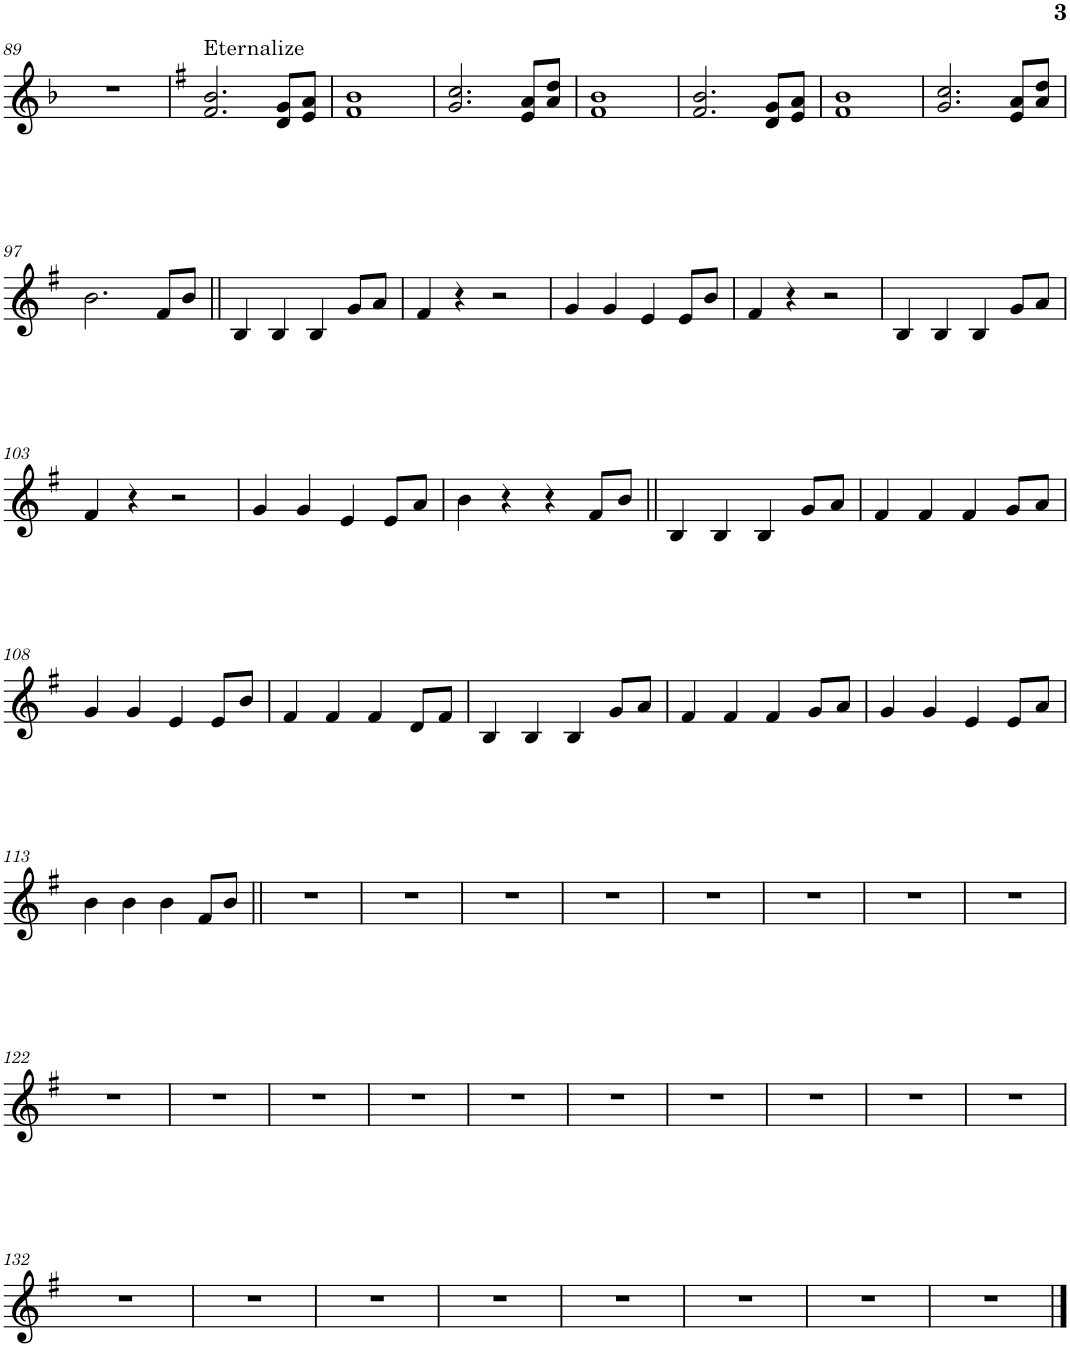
**kern
*part1
*staff1
*I"Bb Trumpet
*I'Bb Tpt.
!!LO:PB:g=z
*clefG2
*Trd1c2
*k[b-]
*M4/4
=89
1r
=90
*k[f#]
!LO:TX:a:t=Eternalize
2.f#/ 2.b/
8d/ 8g/L
8e/ 8a/J
=91
1f# 1b
=92
2.g/ 2.cc/
8e/ 8a/L
8a/ 8dd/J
=93
1f# 1b
=94
2.f#/ 2.b/
8d/ 8g/L
8e/ 8a/J
=95
1f# 1b
=96
2.g/ 2.cc/
8e/ 8a/L
8a/ 8dd/J
!!LO:LB:g=z
=97
2.b\
8f#/L
8b/J
=98||
4B/
4B/
4B/
8g/L
8a/J
=99
4f#/
4r
2r
=100
4g/
4g/
4e/
8e/L
8b/J
=101
4f#/
4r
2r
=102
4B/
4B/
4B/
8g/L
8a/J
!!LO:LB:g=z
=103
4f#/
4r
2r
=104
4g/
4g/
4e/
8e/L
8a/J
=105
4b\
4r
4r
8f#/L
8b/J
=106||
4B/
4B/
4B/
8g/L
8a/J
=107
4f#/
4f#/
4f#/
8g/L
8a/J
!!LO:LB:g=z
=108
4g/
4g/
4e/
8e/L
8b/J
=109
4f#/
4f#/
4f#/
8d/L
8f#/J
=110
4B/
4B/
4B/
8g/L
8a/J
=111
4f#/
4f#/
4f#/
8g/L
8a/J
=112
4g/
4g/
4e/
8e/L
8a/J
!!LO:LB:g=z
=113
4b\
4b\
4b\
8f#/L
8b/J
=114||
1r
=115
1r
=116
1r
=117
1r
=118
1r
=119
1r
=120
1r
=121
1r
!!LO:LB:g=z
=122
1r
=123
1r
=124
1r
=125
1r
=126
1r
=127
1r
=128
1r
=129
1r
=130
1r
=131
1r
!!LO:LB:g=z
=132
1r
=133
1r
=134
1r
=135
1r
=136
1r
=137
1r
=138
1r
=139
1r
==
*-
